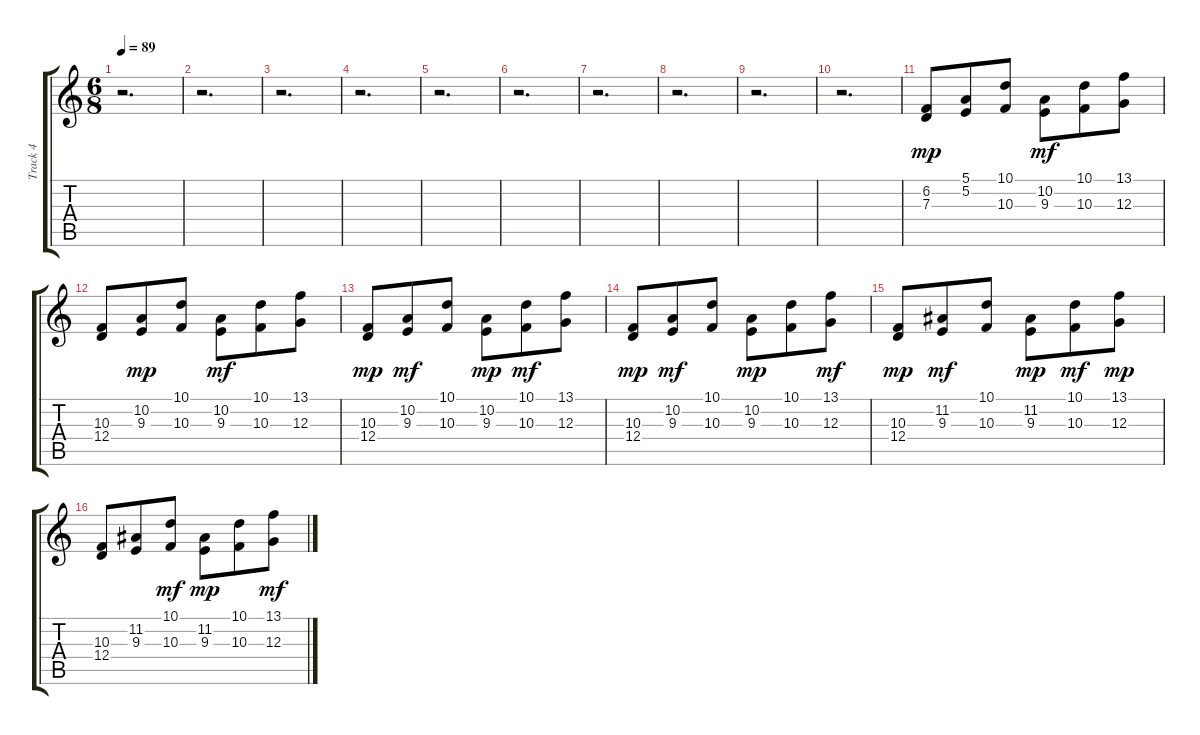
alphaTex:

\track ("Track 4" "Track 4") {instrument orchestralharp}
\staff {score tabs}
\tuning (E4 B3 G3 D3 A2 E2) {hide}
\ts (6 8)
\tempo 89
\clef g2
\ks c
r.2{d dy mp} |
r.2{d} |
r.2{d} |
r.2{d} |
r.2{d} |
r.2{d} |
r.2{d} |
r.2{d} |
r.2{d} |
r.2{d} |
(6.2 7.3).8 (5.1 5.2).8 (10.1 10.3).8 (10.2 9.3).8{dy mf} (10.1 10.3).8 (13.1 12.3).8 |
(10.3 12.4).8 (10.2 9.3).8{dy mp} (10.1 10.3).8 (10.2 9.3).8{dy mf} (10.1 10.3).8 (13.1 12.3).8 |
(10.3 12.4).8{dy mp} (10.2 9.3).8{dy mf} (10.1 10.3).8 (10.2 9.3).8{dy mp} (10.1 10.3).8{dy mf} (13.1 12.3).8 |
(10.3 12.4).8{dy mp} (10.2 9.3).8{dy mf} (10.1 10.3).8 (10.2 9.3).8{dy mp} (10.1 10.3).8 (13.1 12.3).8{dy mf} |
(10.3 12.4).8{dy mp} (11.2 9.3).8{dy mf} (10.1 10.3).8 (11.2 9.3).8{dy mp} (10.1 10.3).8{dy mf} (13.1 12.3).8{dy mp} |
(10.3 12.4).8 (11.2 9.3).8 (10.1 10.3).8{dy mf} (11.2 9.3).8{dy mp} (10.1 10.3).8 (13.1 12.3).8{dy mf}
